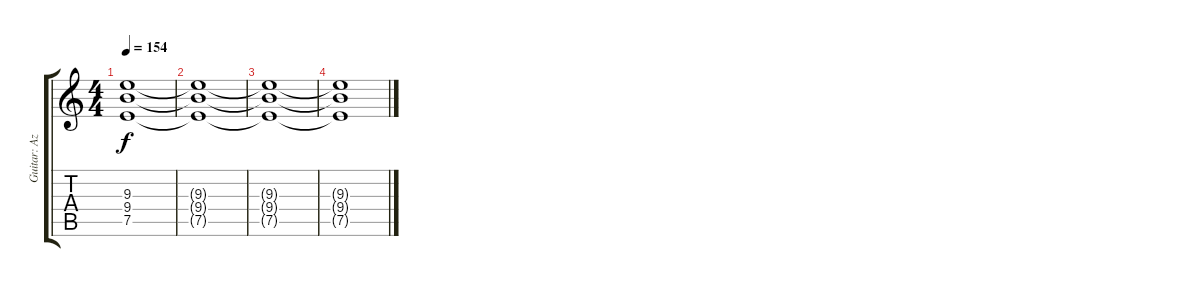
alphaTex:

\track ("Guitar: Azusa Nakano" "Guitar: Az") {instrument overdrivenguitar}
\staff {score tabs}
\tuning (E4 B3 G3 D3 A2 E2) {hide}
\ts (4 4)
\tempo 154
\clef g2
\ks c
(9.3{t} 9.4{t} 7.5{t}).1{dy f} |
(9.3{t} 9.4{t} 7.5{t}).1 |
(9.3{t} 9.4{t} 7.5{t}).1 |
(9.3{t} 9.4{t} 7.5{t}).1
